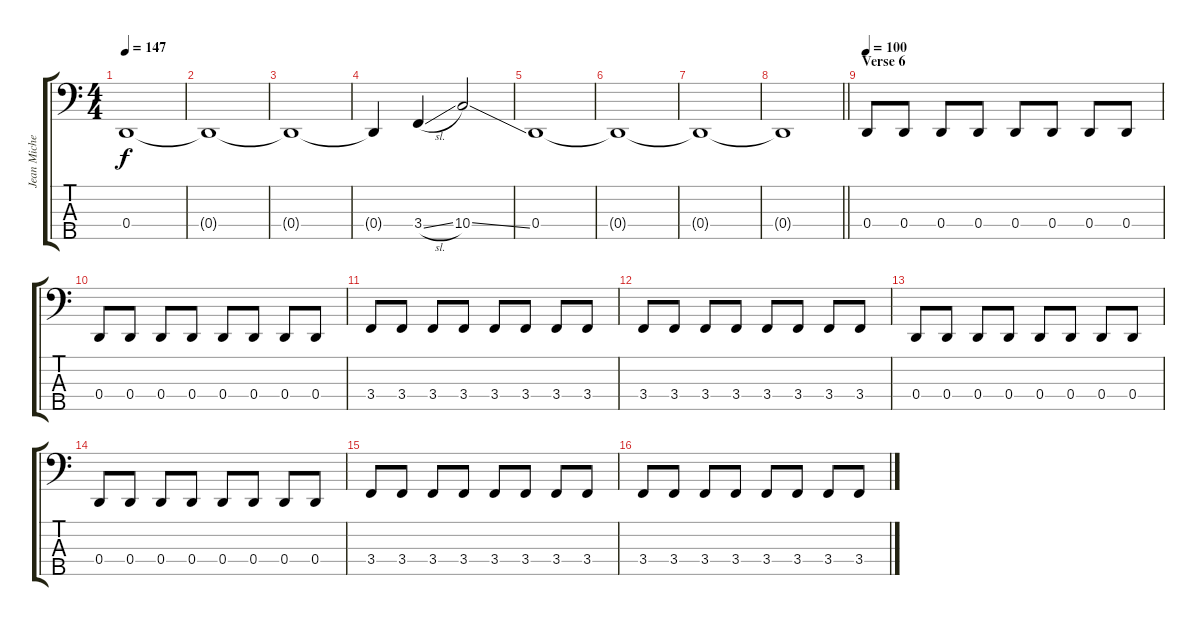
\track ("Jean Michel Labadie - BASS" "Jean Miche") {instrument electricbasspick}
\staff {score tabs}
\tuning (F2 C2 G1 D1 C1) {hide}
\ts (4 4)
\tempo 147
\clef f4
\ks c
0.4.1{dy f} |
0.4{t}.1 |
0.4{t}.1 |
0.4{t}.4 3.4{sl}.4 10.4{ss}.2 |
0.4.1 |
0.4{t}.1 |
0.4{t}.1 |
\barLineRight lightlight
0.4{t}.1 |
\section ("" "Verse 6")
\tempo 100
0.4.8 0.4.8 0.4.8 0.4.8 0.4.8 0.4.8 0.4.8 0.4.8 |
0.4.8 0.4.8 0.4.8 0.4.8 0.4.8 0.4.8 0.4.8 0.4.8 |
3.4.8 3.4.8 3.4.8 3.4.8 3.4.8 3.4.8 3.4.8 3.4.8 |
3.4.8 3.4.8 3.4.8 3.4.8 3.4.8 3.4.8 3.4.8 3.4.8 |
0.4.8 0.4.8 0.4.8 0.4.8 0.4.8 0.4.8 0.4.8 0.4.8 |
0.4.8 0.4.8 0.4.8 0.4.8 0.4.8 0.4.8 0.4.8 0.4.8 |
3.4.8 3.4.8 3.4.8 3.4.8 3.4.8 3.4.8 3.4.8 3.4.8 |
3.4.8 3.4.8 3.4.8 3.4.8 3.4.8 3.4.8 3.4.8 3.4.8
